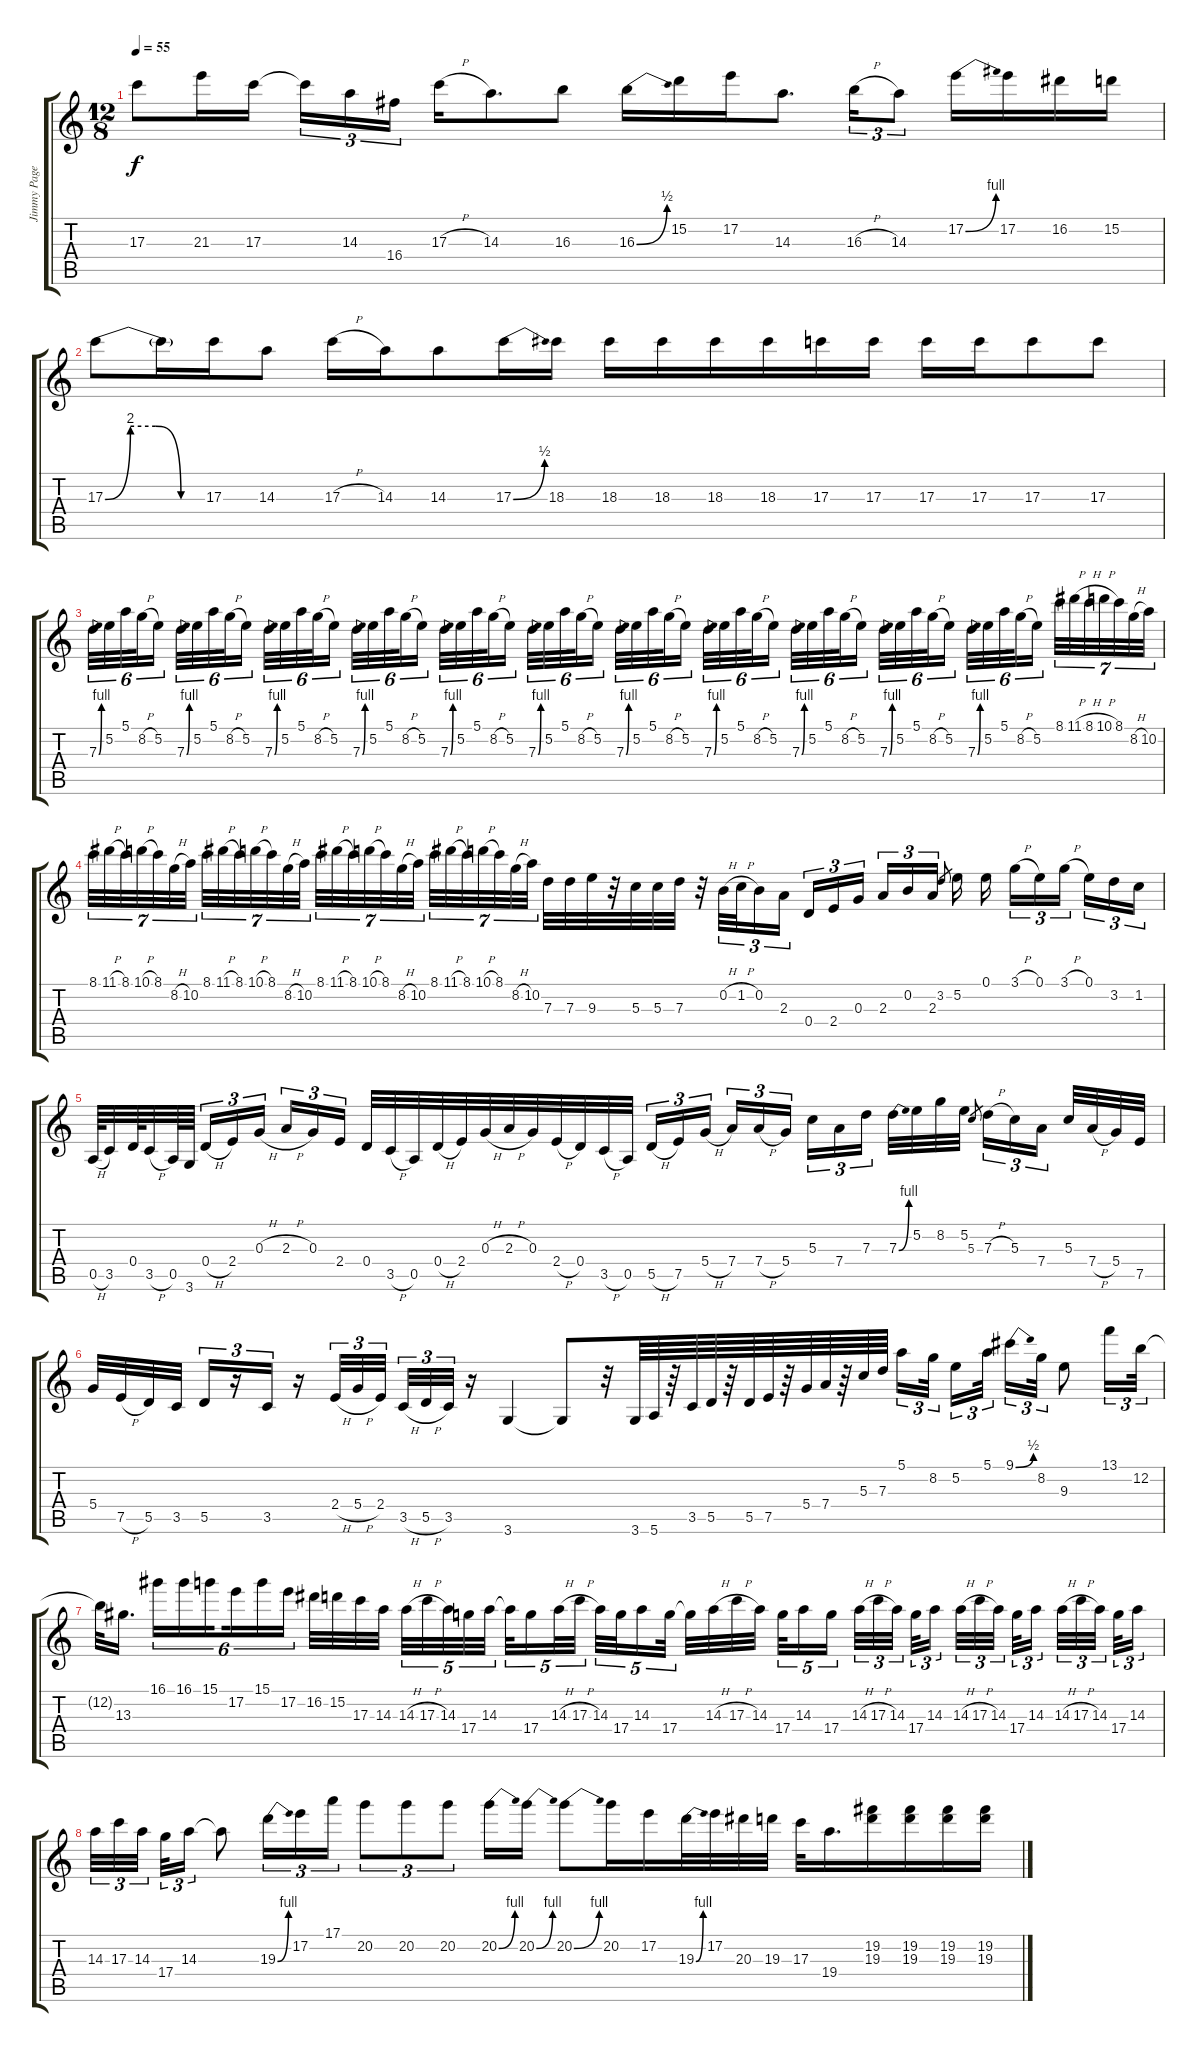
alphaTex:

\track ("Jimmy Page - Guitar" "Jimmy Page") {instrument overdrivenguitar}
\staff {score tabs}
\tuning (E4 B3 G3 D3 A2 E2) {hide}
\ts (12 8)
\tempo 55
\clef g2
\ks c
17.3{t}.8{dy f} 21.3.16 17.3.16{beam splitsecondary} 17.3{t}.16{tu (3 2)} 14.3.16{tu (3 2)} 16.4.16{tu (3 2)} 17.3{h}.16 14.3.8{d} 16.3.8 16.3{be (bend 0 0 60 2)}.16 15.2.16 17.2.16 14.3.8{d} 16.3{h}.16{tu (3 2)} 14.3.8{tu (3 2)} 17.2{be (bend 0 0 60 4)}.16 17.2.16 16.2.16 15.2.16 |
17.3{be (custom 0 0 15 8 30 8 45 0 60 0)}.8 17.3{t}.16 17.3.16 14.3.8 17.3{h}.16 14.3.16 14.3.8 17.3{be (bend 0 0 60 2)}.16 18.3.16 18.3.16 18.3.16 18.3.16 18.3.16 17.3.16 17.3.16 17.3.16 17.3.16 17.3.8 17.3.8 |
7.3{be (bend 0 0 60 4)}.32{tu (6 4)} 5.2.32{tu (6 4)} 5.1.32{tu (6 4) beam splitsecondary} 8.2{h}.32{tu (6 4)} 5.2.16{tu (6 4) beam splitsecondary} 7.3{be (bend 0 0 60 4)}.32{tu (6 4)} 5.2.32{tu (6 4)} 5.1.32{tu (6 4) beam splitsecondary} 8.2{h}.32{tu (6 4)} 5.2.16{tu (6 4) beam splitsecondary} 7.3{be (bend 0 0 60 4)}.32{tu (6 4)} 5.2.32{tu (6 4)} 5.1.32{tu (6 4) beam splitsecondary} 8.2{h}.32{tu (6 4)} 5.2.16{tu (6 4)} 7.3{be (bend 0 0 60 4)}.32{tu (6 4)} 5.2.32{tu (6 4)} 5.1.32{tu (6 4) beam splitsecondary} 8.2{h}.32{tu (6 4)} 5.2.16{tu (6 4) beam splitsecondary} 7.3{be (bend 0 0 60 4)}.32{tu (6 4)} 5.2.32{tu (6 4)} 5.1.32{tu (6 4) beam splitsecondary} 8.2{h}.32{tu (6 4)} 5.2.16{tu (6 4) beam splitsecondary} 7.3{be (bend 0 0 60 4)}.32{tu (6 4)} 5.2.32{tu (6 4)} 5.1.32{tu (6 4) beam splitsecondary} 8.2{h}.32{tu (6 4)} 5.2.16{tu (6 4)} 7.3{be (bend 0 0 60 4)}.32{tu (6 4)} 5.2.32{tu (6 4)} 5.1.32{tu (6 4) beam splitsecondary} 8.2{h}.32{tu (6 4)} 5.2.16{tu (6 4) beam splitsecondary} 7.3{be (bend 0 0 60 4)}.32{tu (6 4)} 5.2.32{tu (6 4)} 5.1.32{tu (6 4) beam splitsecondary} 8.2{h}.32{tu (6 4)} 5.2.16{tu (6 4) beam splitsecondary} 7.3{be (bend 0 0 60 4)}.32{tu (6 4)} 5.2.32{tu (6 4)} 5.1.32{tu (6 4) beam splitsecondary} 8.2{h}.32{tu (6 4)} 5.2.16{tu (6 4)} 7.3{be (bend 0 0 60 4)}.32{tu (6 4)} 5.2.32{tu (6 4)} 5.1.32{tu (6 4) beam splitsecondary} 8.2{h}.32{tu (6 4)} 5.2.16{tu (6 4) beam splitsecondary} 7.3{be (bend 0 0 60 4)}.32{tu (6 4)} 5.2.32{tu (6 4)} 5.1.32{tu (6 4) beam splitsecondary} 8.2{h}.32{tu (6 4)} 5.2.16{tu (6 4) beam splitsecondary} 8.1.32{tu (7 4)} 11.1{h}.32{tu (7 4)} 8.1{h}.32{tu (7 4)} 10.1{h}.32{tu (7 4)} 8.1.32{tu (7 4)} 8.2{h}.32{tu (7 4)} 10.2.32{tu (7 4)} |
8.1.32{tu (7 4)} 11.1{h}.32{tu (7 4)} 8.1.32{tu (7 4)} 10.1{h}.32{tu (7 4)} 8.1.32{tu (7 4)} 8.2{h}.32{tu (7 4)} 10.2.32{tu (7 4) beam splitsecondary} 8.1.32{tu (7 4)} 11.1{h}.32{tu (7 4)} 8.1.32{tu (7 4)} 10.1{h}.32{tu (7 4)} 8.1.32{tu (7 4)} 8.2{h}.32{tu (7 4)} 10.2.32{tu (7 4) beam splitsecondary} 8.1.32{tu (7 4)} 11.1{h}.32{tu (7 4)} 8.1.32{tu (7 4)} 10.1{h}.32{tu (7 4)} 8.1.32{tu (7 4)} 8.2{h}.32{tu (7 4)} 10.2.32{tu (7 4)} 8.1.32{tu (7 4)} 11.1{h}.32{tu (7 4)} 8.1.32{tu (7 4)} 10.1{h}.32{tu (7 4)} 8.1.32{tu (7 4)} 8.2{h}.32{tu (7 4)} 10.2.32{tu (7 4) beam splitsecondary} 7.3.32 7.3.32 9.3.32 r.32 5.3.32 5.3.32 7.3.32 r.32 0.2{h}.32{tu (3 2)} 1.2{h}.32{tu (3 2)} 0.2.16{tu (3 2)} 2.3.16{tu (3 2) beam splitsecondary} 0.4.16{tu (3 2)} 2.4.16{tu (3 2)} 0.3.16{tu (3 2) beam splitsecondary} 2.3.16{tu (3 2)} 0.2.16{tu (3 2)} 2.3.16{tu (3 2)} 3.2.8{gr} 5.2.16 0.1.16{beam splitsecondary} 3.1{h}.16{tu (3 2)} 0.1.16{tu (3 2)} 3.1{h}.16{tu (3 2) beam splitsecondary} 0.1.16{tu (3 2)} 3.2.16{tu (3 2)} 1.2.16{tu (3 2)} |
0.5{h}.64 3.5.32 0.4.64 3.5{h}.32 0.5.64 3.6.64{beam splitsecondary} 0.4{h}.16{tu (3 2)} 2.4.16{tu (3 2)} 0.3{h}.16{tu (3 2) beam splitsecondary} 2.3{h}.16{tu (3 2)} 0.3.16{tu (3 2)} 2.4.16{tu (3 2)} 0.4.32 3.5{h}.32 0.5.32 0.4{h}.32 2.4.32 0.3{h}.32 2.3{h}.32 0.3.32 2.4{h}.32 0.4.32 3.5{h}.32 0.5.32 5.5{h}.16{tu (3 2)} 7.5.16{tu (3 2)} 5.4{h}.16{tu (3 2) beam splitsecondary} 7.4.16{tu (3 2)} 7.4{h}.16{tu (3 2)} 5.4.16{tu (3 2) beam splitsecondary} 5.3.16{tu (3 2)} 7.4.16{tu (3 2)} 7.3.16{tu (3 2)} 7.3{be (bend 0 0 60 4)}.32 5.2.32 8.2.32 5.2.32 5.3.8{gr beam splitsecondary} 7.3{h}.16{tu (3 2)} 5.3.16{tu (3 2)} 7.4.16{tu (3 2) beam splitsecondary} 5.3.32 7.4{h}.32 5.4.32 7.5.32 |
5.4.32 7.5{h}.32 5.5.32 3.5.32{beam splitsecondary} 5.5.16{tu (3 2)} r.16{tu (3 2)} 3.5.16{tu (3 2)} r.16 2.4{h}.32{tu (3 2)} 5.4{h}.32{tu (3 2)} 2.4.32{tu (3 2)} 3.5{h}.32{tu (3 2)} 5.5{h}.32{tu (3 2)} 3.5.32{tu (3 2)} r.16 3.6.4 3.6{t}.8 r.32 3.6.64 5.6.64 r.64 3.5.64 5.5.64 r.64 5.5.64 7.5.64 r.64 5.4.64 7.4.64 r.64 5.3.64 7.3.64 5.1.16{tu (3 2)} 8.2.32{tu (3 2) beam splitsecondary} 5.2.16{tu (3 2)} 5.1.32{tu (3 2) beam splitsecondary} 9.1{be (bend 0 0 60 2)}.16{tu (3 2)} 8.2.32{tu (3 2)} 9.3.8 13.1.16{tu (3 2)} 12.2.32{tu (3 2)} |
12.2{t}.32 13.3.16{d beam splitsecondary} 16.1.16{tu (6 4)} 16.1.16{tu (6 4)} 15.1.16{tu (6 4) beam splitsecondary} 17.2.16{tu (6 4)} 15.1.16{tu (6 4)} 17.2.16{tu (6 4)} 16.2.32 15.2.32 17.3.32 14.3.32{beam splitsecondary} 14.3{h}.32{tu (5 4)} 17.3{h}.32{tu (5 4)} 14.3.32{tu (5 4)} 17.4.32{tu (5 4)} 14.3.32{tu (5 4) beam splitsecondary} 14.3{t}.32{tu (5 4)} 17.4.16{tu (5 4)} 14.3{h}.32{tu (5 4)} 17.3{h}.32{tu (5 4)} 14.3.32{tu (5 4)} 17.4.32{tu (5 4)} 14.3.16{tu (5 4)} 17.4.32{tu (5 4) beam splitsecondary} 17.4{t}.32 14.3{h}.32 17.3{h}.32 14.3.32{beam splitsecondary} 17.4.32{tu (5 4)} 14.3.16{tu (5 4)} 17.4.16{tu (5 4)} 14.3{h}.32{tu (3 2)} 17.3{h}.32{tu (3 2)} 14.3.32{tu (3 2) beam splitsecondary} 17.4.32{tu (3 2)} 14.3.16{tu (3 2) beam splitsecondary} 14.3{h}.32{tu (3 2)} 17.3{h}.32{tu (3 2)} 14.3.32{tu (3 2) beam splitsecondary} 17.4.32{tu (3 2)} 14.3.16{tu (3 2) beam splitsecondary} 14.3{h}.32{tu (3 2)} 17.3{h}.32{tu (3 2)} 14.3.32{tu (3 2) beam splitsecondary} 17.4.32{tu (3 2)} 14.3.16{tu (3 2)} |
14.3.32{tu (3 2)} 17.3.32{tu (3 2)} 14.3.32{tu (3 2) beam splitsecondary} 17.4.32{tu (3 2)} 14.3.16{tu (3 2)} 14.3{t}.8 19.3{be (bend 0 0 60 4)}.16{tu (3 2)} 17.2.16{tu (3 2)} 17.1.16{tu (3 2)} 20.2.8{tu (3 2)} 20.2.8{tu (3 2)} 20.2.8{tu (3 2)} 20.2{be (bend 0 0 60 4)}.16 20.2{be (bend 0 0 60 4)}.16 20.2{be (bend 0 0 60 4)}.8 20.2.16 17.2.16 19.3{be (bend 0 0 60 4)}.32 17.2.32 20.3.32 19.3.32 17.3.32 19.4.16{d} (19.2 19.3).16 (19.2 19.3).16 (19.2 19.3).16 (19.2 19.3).16
